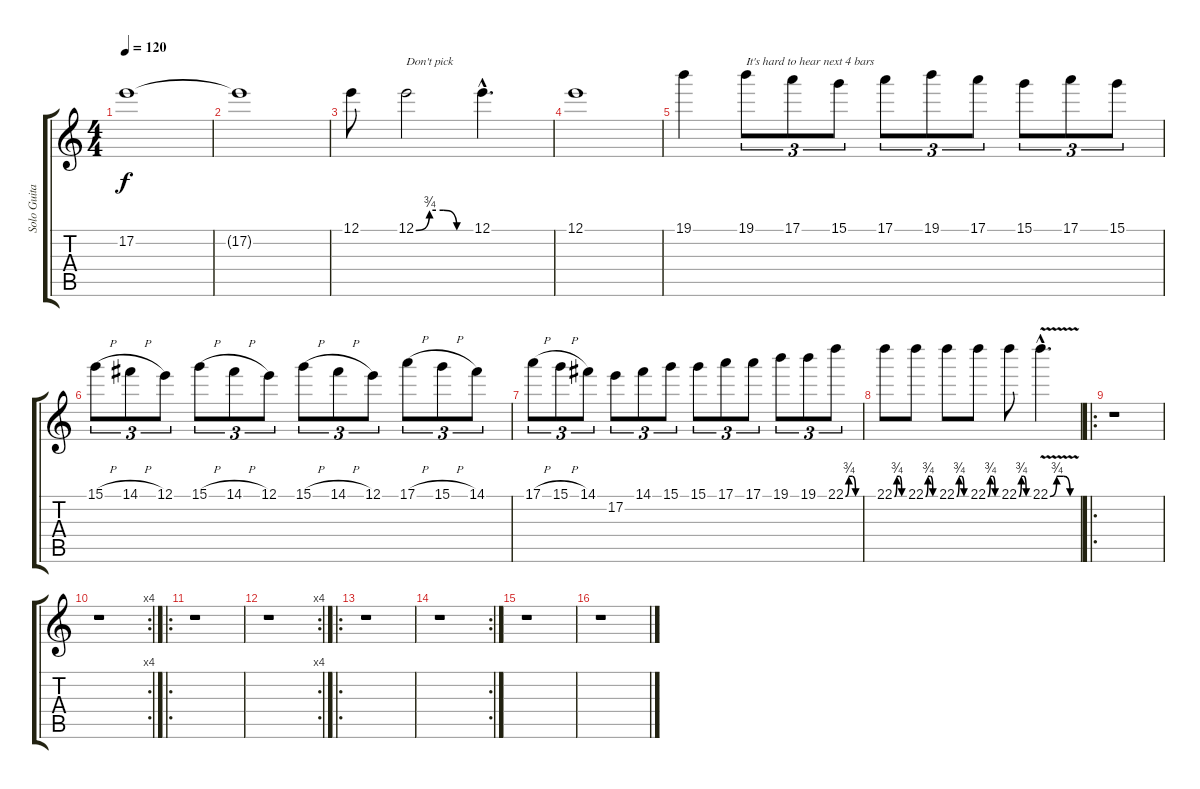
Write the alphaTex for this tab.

\track ("Solo Guitar" "Solo Guita") {instrument distortionguitar}
\staff {score tabs}
\tuning (E4 B3 G3 D3 A2 E2) {hide}
\ts (4 4)
\tempo 120
\clef g2
\ks c
17.2.1{dy f} |
17.2{t}.1 |
12.1.8 12.1{be (custom 0 0 15 3 30 3 45 0 60 0)}.2{txt "Don't pick"} 12.1{hac}.4{d} |
12.1.1 |
19.1.4 19.1.8{tu (3 2) txt "It's hard to hear next 4 bars"} 17.1.8{tu (3 2)} 15.1.8{tu (3 2)} 17.1.8{tu (3 2)} 19.1.8{tu (3 2)} 17.1.8{tu (3 2)} 15.1.8{tu (3 2)} 17.1.8{tu (3 2)} 15.1.8{tu (3 2)} |
15.1{h}.8{tu (3 2)} 14.1{h}.8{tu (3 2)} 12.1.8{tu (3 2)} 15.1{h}.8{tu (3 2)} 14.1{h}.8{tu (3 2)} 12.1.8{tu (3 2)} 15.1{h}.8{tu (3 2)} 14.1{h}.8{tu (3 2)} 12.1.8{tu (3 2)} 17.1{h}.8{tu (3 2)} 15.1{h}.8{tu (3 2)} 14.1.8{tu (3 2)} |
17.1{h}.8{tu (3 2)} 15.1{h}.8{tu (3 2)} 14.1.8{tu (3 2)} 17.2.8{tu (3 2)} 14.1.8{tu (3 2)} 15.1.8{tu (3 2)} 15.1.8{tu (3 2)} 17.1.8{tu (3 2)} 17.1.8{tu (3 2)} 19.1.8{tu (3 2)} 19.1.8{tu (3 2)} 22.1{be (custom 0 0 15 3 30 3 45 0 60 0)}.8{tu (3 2)} |
22.1{be (custom 0 0 15 3 30 3 45 0 60 0)}.8 22.1{be (custom 0 0 15 3 30 3 45 0 60 0)}.8 22.1{be (custom 0 0 15 3 30 3 45 0 60 0)}.8 22.1{be (custom 0 0 15 3 30 3 45 0 60 0)}.8 22.1{be (custom 0 0 15 3 30 3 45 0 60 0)}.8 22.1{be (custom 0 0 15 3 30 3 45 0 60 0) v hac}.4{d} |
\ro
r.1 |
\rc 4
r.1 |
\ro
r.1 |
\rc 4
r.1 |
\ro
r.1 |
\rc 2
r.1 |
r.1 |
r.1
